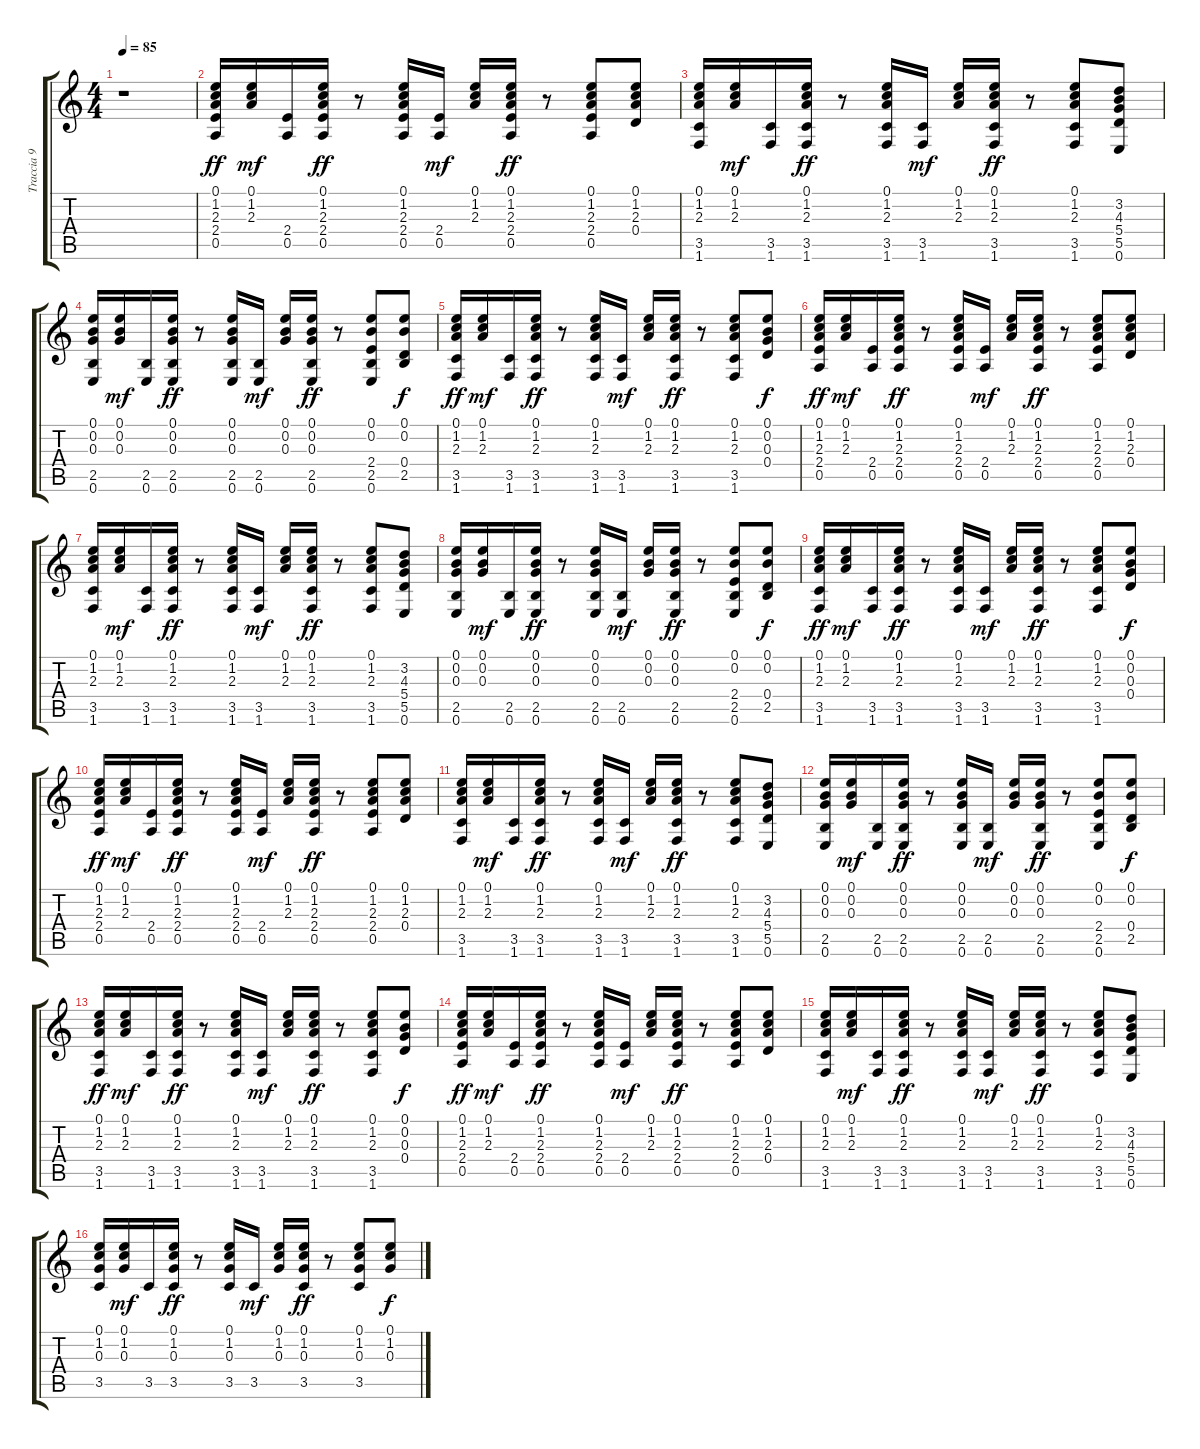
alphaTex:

\track ("Traccia 9" "Traccia 9") {instrument acousticguitarsteel}
\staff {score tabs}
\tuning (E4 B3 G3 D3 A2 E2) {hide}
\ts (4 4)
\tempo 85
\clef g2
\ks c
r.1{dy ff instrument acousticguitarsteel} |
(0.1 1.2 2.3 2.4 0.5).16 (0.1 1.2 2.3).16{dy mf} (2.4 0.5).16 (0.1 1.2 2.3 2.4 0.5).16{dy ff} r.8 (0.1 1.2 2.3 2.4 0.5).16 (2.4 0.5).16{dy mf} (0.1 1.2 2.3).16 (0.1 1.2 2.3 2.4 0.5).16{dy ff} r.8 (0.1 1.2 2.3 2.4 0.5).8 (0.1 1.2 2.3 0.4).8 |
(0.1 1.2 2.3 3.5 1.6).16 (0.1 1.2 2.3).16{dy mf} (3.5 1.6).16 (0.1 1.2 2.3 3.5 1.6).16{dy ff} r.8 (0.1 1.2 2.3 3.5 1.6).16 (3.5 1.6).16{dy mf} (0.1 1.2 2.3).16 (0.1 1.2 2.3 3.5 1.6).16{dy ff} r.8 (0.1 1.2 2.3 3.5 1.6).8 (3.2 4.3 5.4 5.5 0.6).8 |
(0.1 0.2 0.3 2.5 0.6).16 (0.1 0.2 0.3).16{dy mf} (2.5 0.6).16 (0.1 0.2 0.3 2.5 0.6).16{dy ff} r.8 (0.1 0.2 0.3 2.5 0.6).16 (2.5 0.6).16{dy mf} (0.1 0.2 0.3).16 (0.1 0.2 0.3 2.5 0.6).16{dy ff} r.8 (0.1 0.2 2.4 2.5 0.6).8 (0.1 0.2 0.4 2.5).8{dy f} |
(0.1 1.2 2.3 3.5 1.6).16{dy ff} (0.1 1.2 2.3).16{dy mf} (3.5 1.6).16 (0.1 1.2 2.3 3.5 1.6).16{dy ff} r.8 (0.1 1.2 2.3 3.5 1.6).16 (3.5 1.6).16{dy mf} (0.1 1.2 2.3).16 (0.1 1.2 2.3 3.5 1.6).16{dy ff} r.8 (0.1 1.2 2.3 3.5 1.6).8 (0.1 0.2 0.3 0.4).8{dy f} |
(0.1 1.2 2.3 2.4 0.5).16{dy ff} (0.1 1.2 2.3).16{dy mf} (2.4 0.5).16 (0.1 1.2 2.3 2.4 0.5).16{dy ff} r.8 (0.1 1.2 2.3 2.4 0.5).16 (2.4 0.5).16{dy mf} (0.1 1.2 2.3).16 (0.1 1.2 2.3 2.4 0.5).16{dy ff} r.8 (0.1 1.2 2.3 2.4 0.5).8 (0.1 1.2 2.3 0.4).8 |
(0.1 1.2 2.3 3.5 1.6).16 (0.1 1.2 2.3).16{dy mf} (3.5 1.6).16 (0.1 1.2 2.3 3.5 1.6).16{dy ff} r.8 (0.1 1.2 2.3 3.5 1.6).16 (3.5 1.6).16{dy mf} (0.1 1.2 2.3).16 (0.1 1.2 2.3 3.5 1.6).16{dy ff} r.8 (0.1 1.2 2.3 3.5 1.6).8 (3.2 4.3 5.4 5.5 0.6).8 |
(0.1 0.2 0.3 2.5 0.6).16 (0.1 0.2 0.3).16{dy mf} (2.5 0.6).16 (0.1 0.2 0.3 2.5 0.6).16{dy ff} r.8 (0.1 0.2 0.3 2.5 0.6).16 (2.5 0.6).16{dy mf} (0.1 0.2 0.3).16 (0.1 0.2 0.3 2.5 0.6).16{dy ff} r.8 (0.1 0.2 2.4 2.5 0.6).8 (0.1 0.2 0.4 2.5).8{dy f} |
(0.1 1.2 2.3 3.5 1.6).16{dy ff} (0.1 1.2 2.3).16{dy mf} (3.5 1.6).16 (0.1 1.2 2.3 3.5 1.6).16{dy ff} r.8 (0.1 1.2 2.3 3.5 1.6).16 (3.5 1.6).16{dy mf} (0.1 1.2 2.3).16 (0.1 1.2 2.3 3.5 1.6).16{dy ff} r.8 (0.1 1.2 2.3 3.5 1.6).8 (0.1 0.2 0.3 0.4).8{dy f} |
(0.1 1.2 2.3 2.4 0.5).16{dy ff} (0.1 1.2 2.3).16{dy mf} (2.4 0.5).16 (0.1 1.2 2.3 2.4 0.5).16{dy ff} r.8 (0.1 1.2 2.3 2.4 0.5).16 (2.4 0.5).16{dy mf} (0.1 1.2 2.3).16 (0.1 1.2 2.3 2.4 0.5).16{dy ff} r.8 (0.1 1.2 2.3 2.4 0.5).8 (0.1 1.2 2.3 0.4).8 |
(0.1 1.2 2.3 3.5 1.6).16 (0.1 1.2 2.3).16{dy mf} (3.5 1.6).16 (0.1 1.2 2.3 3.5 1.6).16{dy ff} r.8 (0.1 1.2 2.3 3.5 1.6).16 (3.5 1.6).16{dy mf} (0.1 1.2 2.3).16 (0.1 1.2 2.3 3.5 1.6).16{dy ff} r.8 (0.1 1.2 2.3 3.5 1.6).8 (3.2 4.3 5.4 5.5 0.6).8 |
(0.1 0.2 0.3 2.5 0.6).16 (0.1 0.2 0.3).16{dy mf} (2.5 0.6).16 (0.1 0.2 0.3 2.5 0.6).16{dy ff} r.8 (0.1 0.2 0.3 2.5 0.6).16 (2.5 0.6).16{dy mf} (0.1 0.2 0.3).16 (0.1 0.2 0.3 2.5 0.6).16{dy ff} r.8 (0.1 0.2 2.4 2.5 0.6).8 (0.1 0.2 0.4 2.5).8{dy f} |
(0.1 1.2 2.3 3.5 1.6).16{dy ff} (0.1 1.2 2.3).16{dy mf} (3.5 1.6).16 (0.1 1.2 2.3 3.5 1.6).16{dy ff} r.8 (0.1 1.2 2.3 3.5 1.6).16 (3.5 1.6).16{dy mf} (0.1 1.2 2.3).16 (0.1 1.2 2.3 3.5 1.6).16{dy ff} r.8 (0.1 1.2 2.3 3.5 1.6).8 (0.1 0.2 0.3 0.4).8{dy f} |
(0.1 1.2 2.3 2.4 0.5).16{dy ff} (0.1 1.2 2.3).16{dy mf} (2.4 0.5).16 (0.1 1.2 2.3 2.4 0.5).16{dy ff} r.8 (0.1 1.2 2.3 2.4 0.5).16 (2.4 0.5).16{dy mf} (0.1 1.2 2.3).16 (0.1 1.2 2.3 2.4 0.5).16{dy ff} r.8 (0.1 1.2 2.3 2.4 0.5).8 (0.1 1.2 2.3 0.4).8 |
(0.1 1.2 2.3 3.5 1.6).16 (0.1 1.2 2.3).16{dy mf} (3.5 1.6).16 (0.1 1.2 2.3 3.5 1.6).16{dy ff} r.8 (0.1 1.2 2.3 3.5 1.6).16 (3.5 1.6).16{dy mf} (0.1 1.2 2.3).16 (0.1 1.2 2.3 3.5 1.6).16{dy ff} r.8 (0.1 1.2 2.3 3.5 1.6).8 (3.2 4.3 5.4 5.5 0.6).8 |
(0.1 1.2 0.3 3.5).16 (0.1 1.2 0.3).16{dy mf} 3.5.16 (0.1 1.2 0.3 3.5).16{dy ff} r.8 (0.1 1.2 0.3 3.5).16 3.5.16{dy mf} (0.1 1.2 0.3).16 (0.1 1.2 0.3 3.5).16{dy ff} r.8 (0.1 1.2 0.3 3.5).8 (0.1 1.2 0.3).8{dy f}
